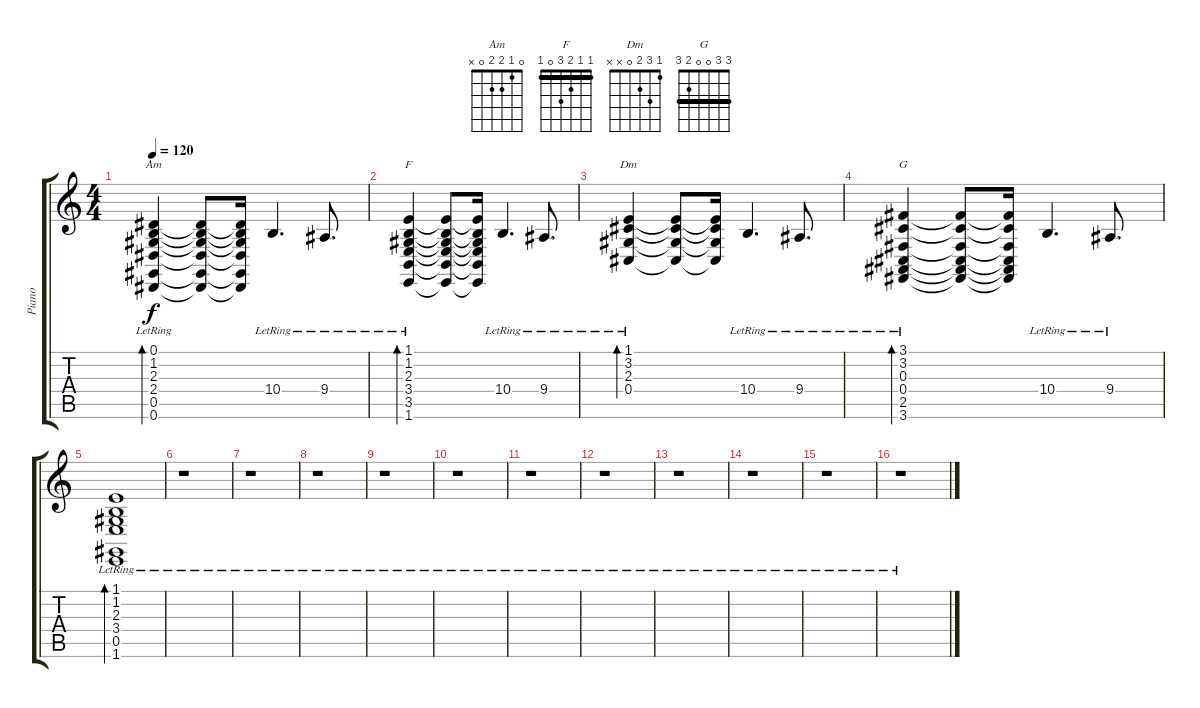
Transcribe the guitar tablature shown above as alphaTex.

\track ("Piano" "Piano") {instrument acousticgrandpiano}
\staff {score tabs}
\tuning (Eb4 Bb3 Gb3 Db3 Ab2 Eb2) {hide}
\chord ("Am" 0 1 2 2 0 x)
\chord ("F" 1 1 2 3 0 1) {barre 1}
\chord ("Dm" 1 3 2 0 x x)
\chord ("G" 3 3 0 0 2 3) {barre 3}
\ts (4 4)
\tempo 120
\clef g2
\ks c
(0.1 1.2 2.3 2.4 0.5{lr} 0.6).4{bd 240 ch "Am" dy f} (0.1{t} 1.2{t} 2.3{t} 2.4{t} 0.5{t} 0.6{t}).8 (0.1{t} 1.2{t} 2.3{t} 2.4{t} 0.5{t} 0.6{t}).16 10.4{lr}.4{d} 9.4{lr}.8{d} |
(1.1 1.2{lr} 2.3 3.4 3.5{lr} 1.6).4{bd 240 ch "F"} (1.1{t} 1.2{t} 2.3{t} 3.4{t} 3.5{t} 1.6{t}).8 (1.1{t} 1.2{t} 2.3{t} 3.4{t} 3.5{t} 1.6{t}).16 10.4{lr}.4{d} 9.4{lr}.8{d} |
(1.1{lr} 3.2 2.3 0.4{lr}).4{bd 240 ch "Dm"} (1.1{t} 3.2{t} 2.3{t} 0.4{t}).8 (1.1{t} 3.2{t} 2.3{t} 0.4{t}).16 10.4{lr}.4{d} 9.4{lr}.8{d} |
(3.1 3.2{lr} 0.3 0.4{lr} 2.5{lr} 3.6).4{bd 240 ch "G"} (3.1{t} 3.2{t} 0.3{t} 0.4{t} 2.5{t} 3.6{t}).8 (3.1{t} 3.2{t} 0.3{t} 0.4{t} 2.5{t} 3.6{t}).16 10.4{lr}.4{d} 9.4{lr}.8{d} |
(1.1 1.2 2.3 3.4{lr} 0.5 1.6).1{bd 240} |
r.1 |
r.1 |
r.1 |
r.1 |
r.1 |
r.1 |
r.1 |
r.1 |
r.1 |
r.1 |
r.1
